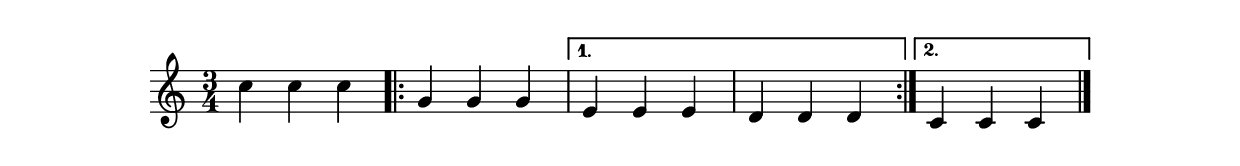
\version "2.24.4"

\include "global.ily"

global = {
  \key c \major
  \time 3/4
}

violin = \relative c'' {
  \global

  c4 c c
  \repeat volta 2 { g4 g g }
  \alternative {
    {
      e4 e e
      d4 d d
    }
    { c4 c c }
  }
  \bar "|."
}

\score {
  \new Staff { \violin }
  \layout { }
}